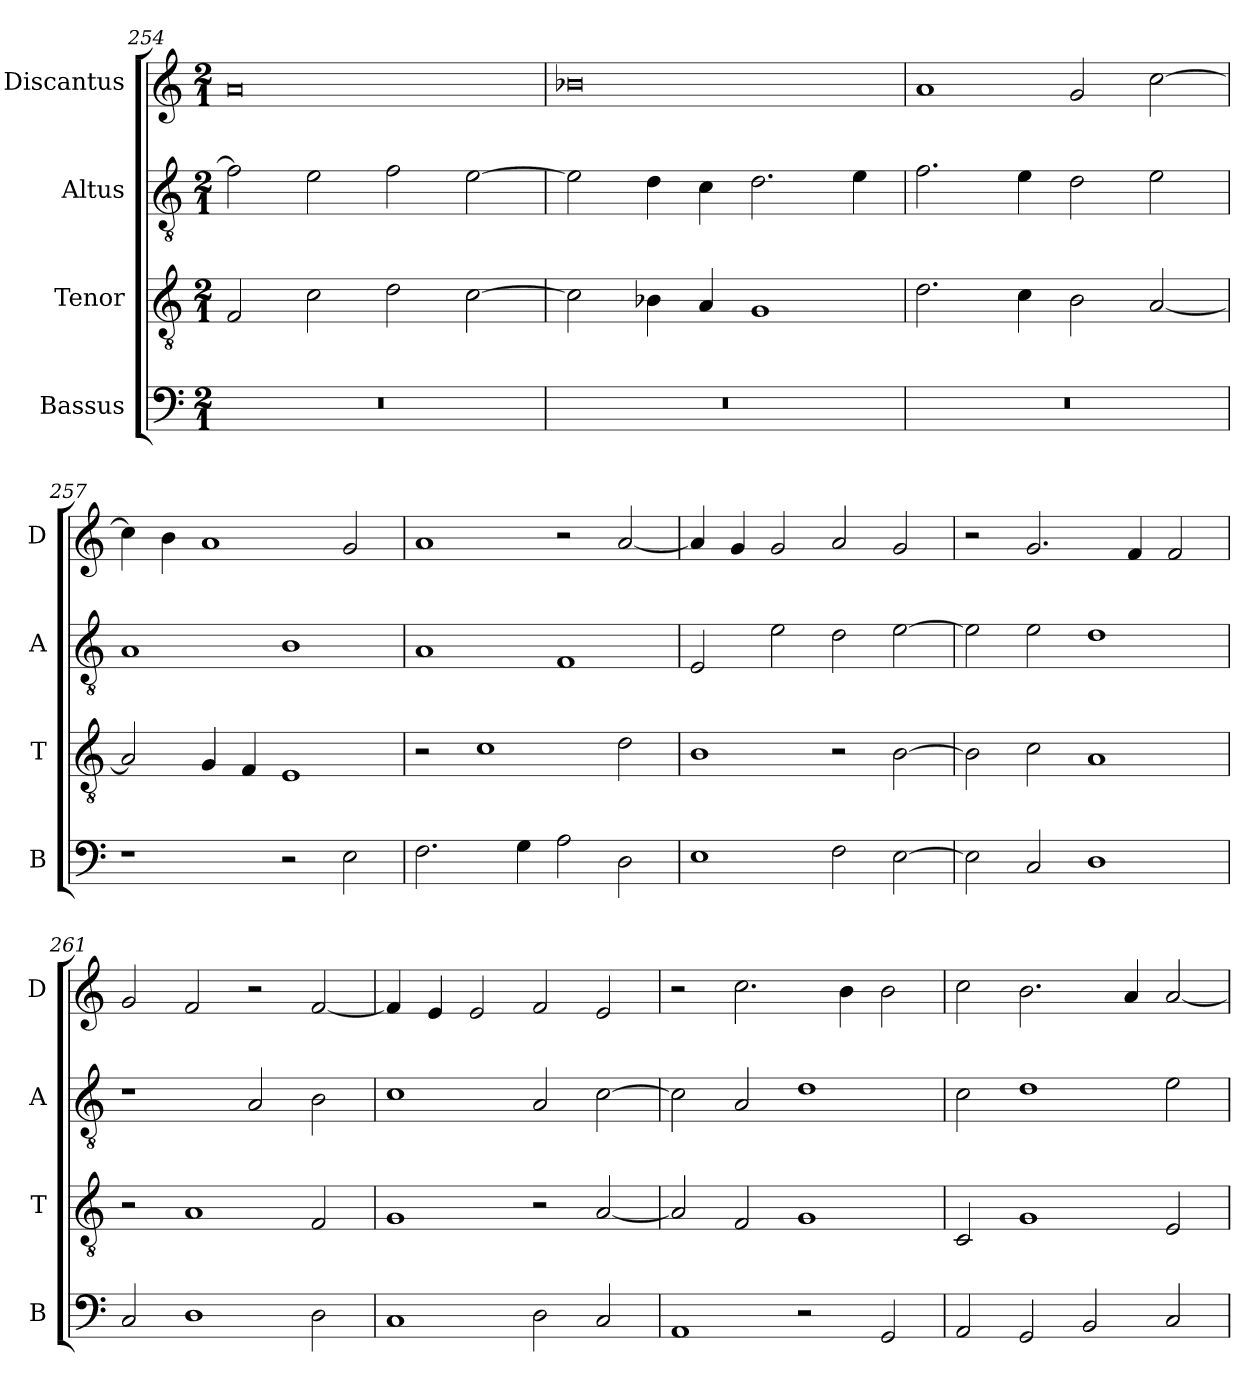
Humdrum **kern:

**kern	**kern	**kern	**kern
*part4	*part3	*part2	*part1
*staff4	*staff3	*staff2	*staff1
*I"Bassus	*I"Tenor	*I"Altus	*I"Discantus
*I'B	*I'T	*I'A	*I'D
*clefF4	*clefGv2	*clefGv2	*clefG2
*k[]	*k[]	*k[]	*k[]
*M2/1	*M2/1	*M2/1	*M2/1
=254	=254	=254	=254
0r	2F/	2f\]	0a
.	2c\	2e\	.
.	2d\	2f\	.
.	[2c\	[2e\	.
=255	=255	=255	=255
0r	2c\]	2e\]	0b-X
.	4B-X\	4d\	.
.	4A/	4c\	.
.	1G	2.d\	.
.	.	4e\	.
=256	=256	=256	=256
0r	2.d\	2.f\	1a
.	4c\	4e\	.
.	2B\	2d\	2g/
.	[2A/	2e\	[2cc\
=257	=257	=257	=257
1r	2A/]	1A	4cc\]
.	.	.	4b\
.	4G/	.	1a
.	4F/	.	.
2r	1E	1B	.
2E\	.	.	2g/
=258	=258	=258	=258
2.F\	2r	1A	1a
.	1c	.	.
4G\	.	.	.
2A\	.	1F	2r
2D\	2d\	.	[2a/
=259	=259	=259	=259
1E	1B	2E/	4a/]
.	.	.	4g/
.	.	2e\	2g/
2F\	2r	2d\	2a/
[2E\	[2B\	[2e\	2g/
=260	=260	=260	=260
2E\]	2B\]	2e\]	2r
2C/	2c\	2e\	2.g/
1D	1A	1d	.
.	.	.	4f/
.	.	.	2f/
=261	=261	=261	=261
2C/	2r	1r	2g/
1D	1A	.	2f/
.	.	2A/	2r
2D\	2F/	2B\	[2f/
=262	=262	=262	=262
1C	1G	1c	4f/]
.	.	.	4e/
.	.	.	2e/
2D\	2r	2A/	2f/
2C/	[2A/	[2c\	2e/
=263	=263	=263	=263
1AA	2A/]	2c\]	2r
.	2F/	2A/	2.cc\
2r	1G	1d	.
.	.	.	4b\
2GG/	.	.	2b\
=264	=264	=264	=264
2AA/	2C/	2c\	2cc\
2GG/	1G	1d	2.b\
2BB/	.	.	.
.	.	.	4a/
2C/	2E/	2e\	[2a/
=	=	=	=
*-	*-	*-	*-
